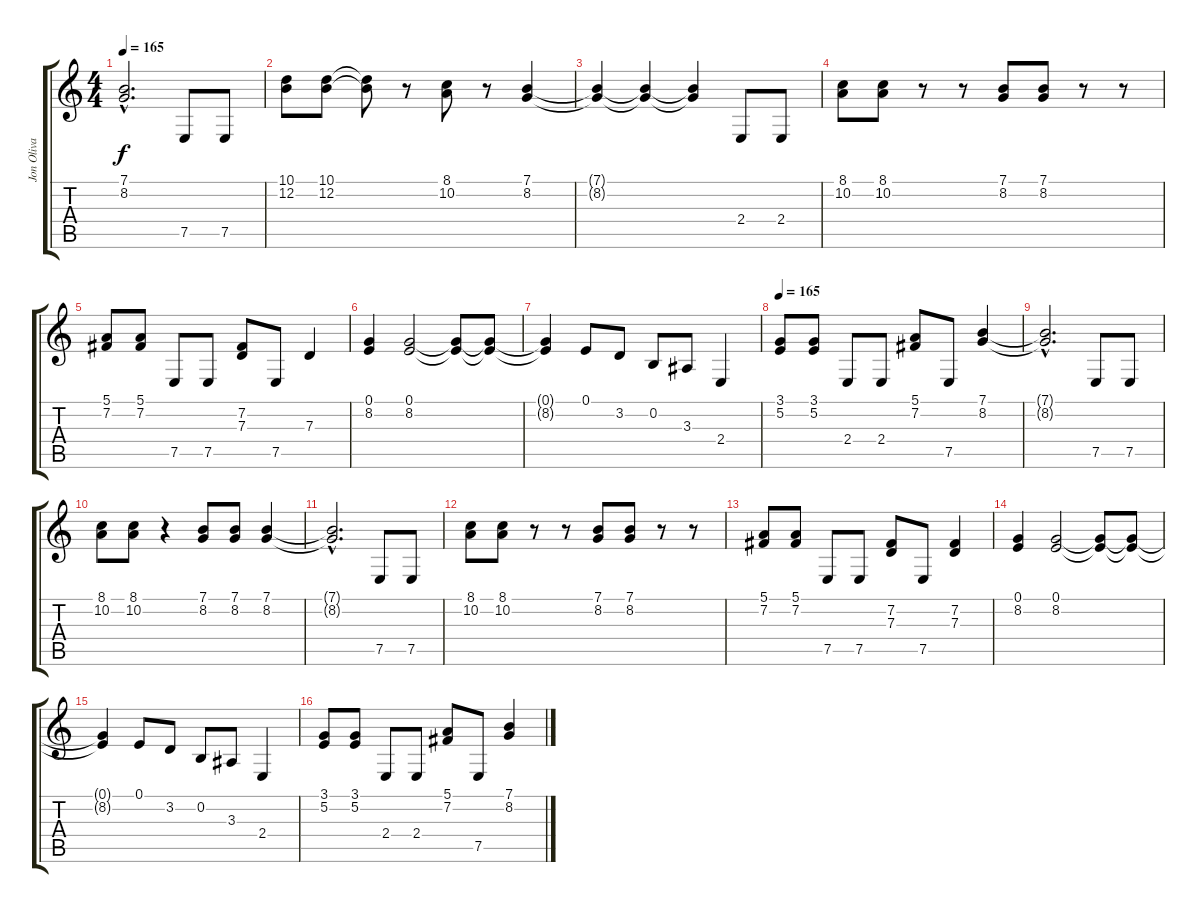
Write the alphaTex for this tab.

\track ("Jon Oliva" "Jon Oliva") {instrument stringensemble1}
\staff {score tabs}
\tuning (E4 B3 G3 D3 A2 E2) {hide}
\ts (4 4)
\tempo 165
\clef g2
\ks c
(7.1{hac t} 8.2{hac t}).2{d dy f} 7.5.8 7.5.8 |
(10.1 12.2).8 (10.1 12.2).8 (10.1{t} 12.2{t}).8 r.8 (8.1 10.2).8 r.8 (7.1 8.2).4 |
(7.1{t} 8.2{t}).4 (7.1{t} 8.2{t}).4 (7.1{t} 8.2{t}).4 2.4.8 2.4.8 |
(8.1 10.2).8 (8.1 10.2).8 r.8 r.8 (7.1 8.2).8 (7.1 8.2).8 r.8 r.8 |
(5.1 7.2).8 (5.1 7.2).8 7.5.8 7.5.8 (7.2 7.3).8 7.5.8 7.3.4 |
(0.1 8.2).4 (0.1 8.2).2 (0.1{t} 8.2{t}).8 (0.1{t} 8.2{t}).8 |
(0.1{t} 8.2{t}).4 0.1.8 3.2.8 0.2.8 3.3.8 2.4.4 |
\tempo 165
(3.1 5.2).8 (3.1 5.2).8 2.4.8 2.4.8 (5.1 7.2).8 7.5.8 (7.1 8.2).4 |
(7.1{hac t} 8.2{hac t}).2{d} 7.5.8 7.5.8 |
(8.1 10.2).8 (8.1 10.2).8 r.4 (7.1 8.2).8 (7.1 8.2).8 (7.1 8.2).4 |
(7.1{hac t} 8.2{hac t}).2{d} 7.5.8 7.5.8 |
(8.1 10.2).8 (8.1 10.2).8 r.8 r.8 (7.1 8.2).8 (7.1 8.2).8 r.8 r.8 |
(5.1 7.2).8 (5.1 7.2).8 7.5.8 7.5.8 (7.2 7.3).8 7.5.8 (7.2 7.3).4 |
(0.1 8.2).4 (0.1 8.2).2 (0.1{t} 8.2{t}).8 (0.1{t} 8.2{t}).8 |
(0.1{t} 8.2{t}).4 0.1.8 3.2.8 0.2.8 3.3.8 2.4.4 |
(3.1 5.2).8 (3.1 5.2).8 2.4.8 2.4.8 (5.1 7.2).8 7.5.8 (7.1 8.2).4
